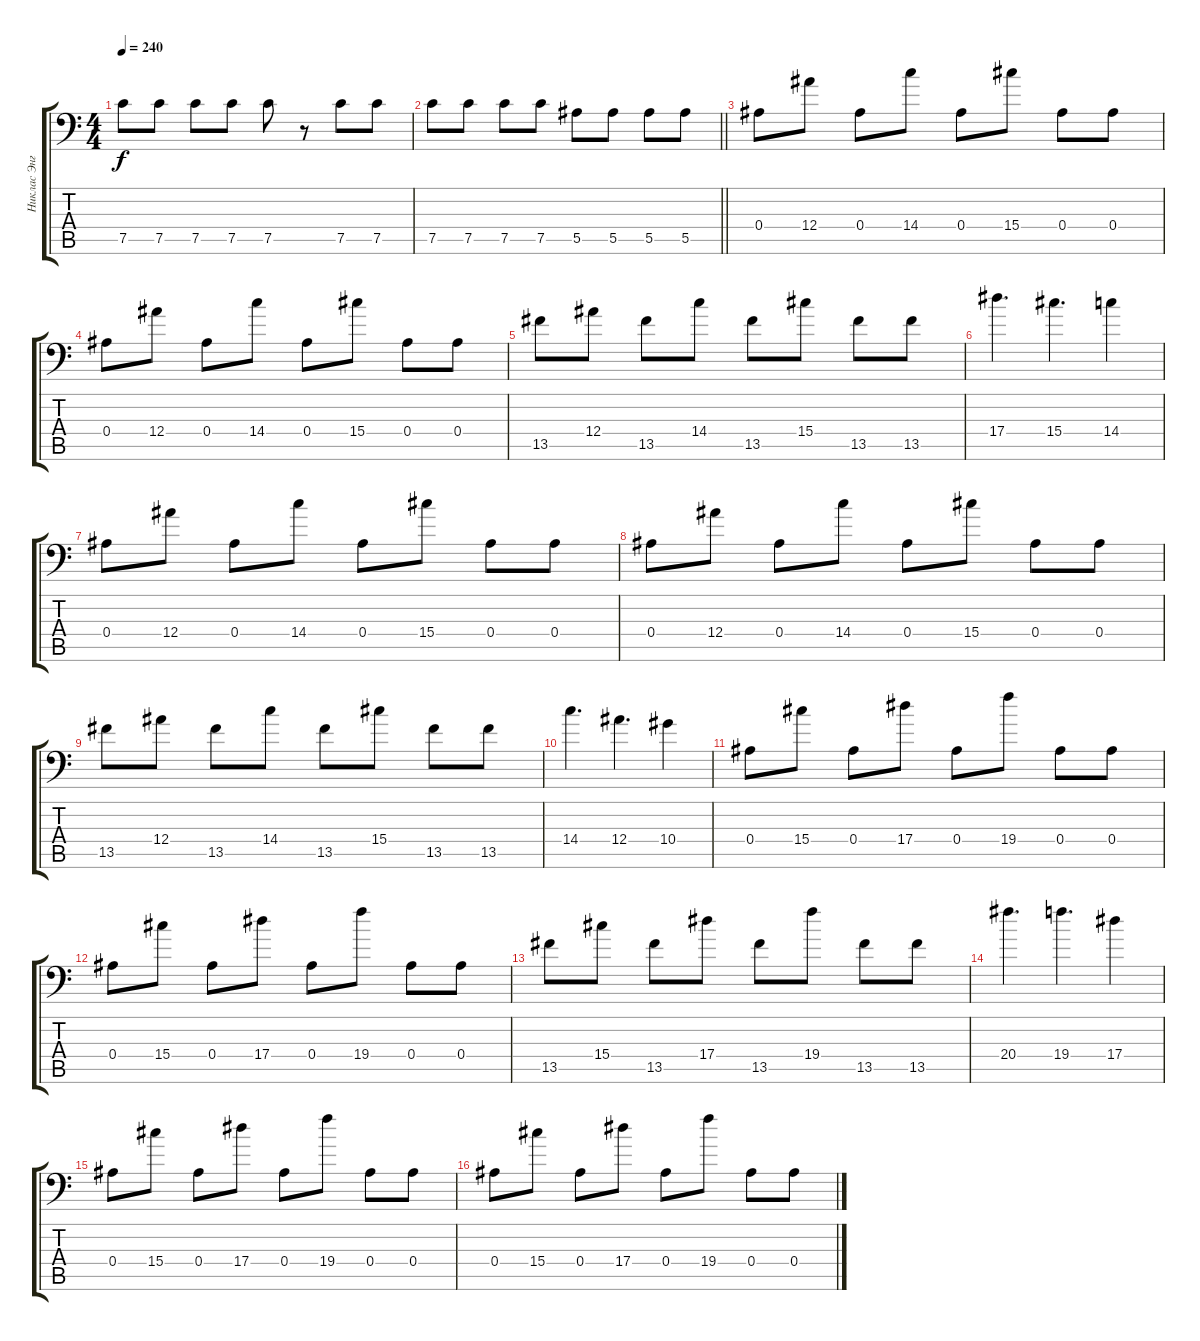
\track ("Никлас Энгелин(уже он)" "Никлас Энг") {instrument distortionguitar}
\staff {score tabs}
\tuning (C4 G3 Eb3 Bb2 F2 Bb1) {hide}
\ts (4 4)
\tempo 240
\clef f4
\ks c
7.5.8{dy f} 7.5.8 7.5.8 7.5.8 7.5.8 r.8 7.5.8 7.5.8 |
\barLineRight lightlight
7.5.8 7.5.8 7.5.8 7.5.8 5.5.8 5.5.8 5.5.8 5.5.8 |
\section ("" "")
0.4.8 12.4.8 0.4.8 14.4.8 0.4.8 15.4.8 0.4.8 0.4.8 |
0.4.8 12.4.8 0.4.8 14.4.8 0.4.8 15.4.8 0.4.8 0.4.8 |
13.5.8 12.4.8 13.5.8 14.4.8 13.5.8 15.4.8 13.5.8 13.5.8 |
17.4.4{d} 15.4.4{d} 14.4.4 |
0.4.8 12.4.8 0.4.8 14.4.8 0.4.8 15.4.8 0.4.8 0.4.8 |
0.4.8 12.4.8 0.4.8 14.4.8 0.4.8 15.4.8 0.4.8 0.4.8 |
13.5.8 12.4.8 13.5.8 14.4.8 13.5.8 15.4.8 13.5.8 13.5.8 |
14.4.4{d} 12.4.4{d} 10.4.4 |
0.4.8 15.4.8 0.4.8 17.4.8 0.4.8 19.4.8 0.4.8 0.4.8 |
0.4.8 15.4.8 0.4.8 17.4.8 0.4.8 19.4.8 0.4.8 0.4.8 |
13.5.8 15.4.8 13.5.8 17.4.8 13.5.8 19.4.8 13.5.8 13.5.8 |
20.4.4{d} 19.4.4{d} 17.4.4 |
0.4.8 15.4.8 0.4.8 17.4.8 0.4.8 19.4.8 0.4.8 0.4.8 |
0.4.8 15.4.8 0.4.8 17.4.8 0.4.8 19.4.8 0.4.8 0.4.8
